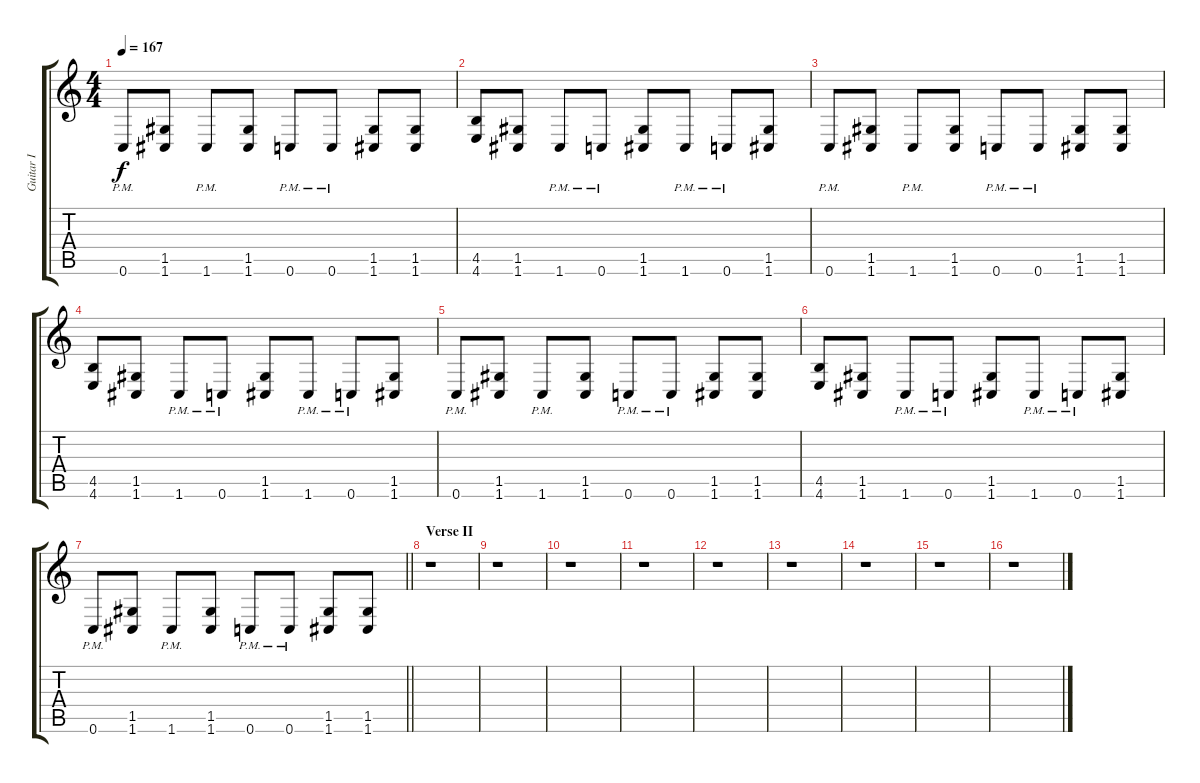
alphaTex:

\track ("Guitar I" "Guitar I") {instrument distortionguitar}
\staff {score tabs}
\tuning (D4 A3 F3 C3 G2 C2) {hide}
\ts (4 4)
\tempo 167
\clef g2
\ks c
0.6{pm}.8{dy f} (1.5 1.6).8 1.6{pm}.8 (1.5 1.6).8 0.6{pm}.8 0.6{pm}.8 (1.5 1.6).8 (1.5 1.6).8 |
(4.5 4.6).8 (1.5 1.6).8 1.6{pm}.8 0.6{pm}.8 (1.5 1.6).8 1.6{pm}.8 0.6{pm}.8 (1.5 1.6).8 |
0.6{pm}.8 (1.5 1.6).8 1.6{pm}.8 (1.5 1.6).8 0.6{pm}.8 0.6{pm}.8 (1.5 1.6).8 (1.5 1.6).8 |
(4.5 4.6).8 (1.5 1.6).8 1.6{pm}.8 0.6{pm}.8 (1.5 1.6).8 1.6{pm}.8 0.6{pm}.8 (1.5 1.6).8 |
0.6{pm}.8 (1.5 1.6).8 1.6{pm}.8 (1.5 1.6).8 0.6{pm}.8 0.6{pm}.8 (1.5 1.6).8 (1.5 1.6).8 |
(4.5 4.6).8 (1.5 1.6).8 1.6{pm}.8 0.6{pm}.8 (1.5 1.6).8 1.6{pm}.8 0.6{pm}.8 (1.5 1.6).8 |
\barLineRight lightlight
0.6{pm}.8 (1.5 1.6).8 1.6{pm}.8 (1.5 1.6).8 0.6{pm}.8 0.6{pm}.8 (1.5 1.6).8 (1.5 1.6).8 |
\section ("" "Verse II")
r.1 |
r.1 |
r.1 |
r.1 |
r.1 |
r.1 |
r.1 |
r.1 |
r.1
